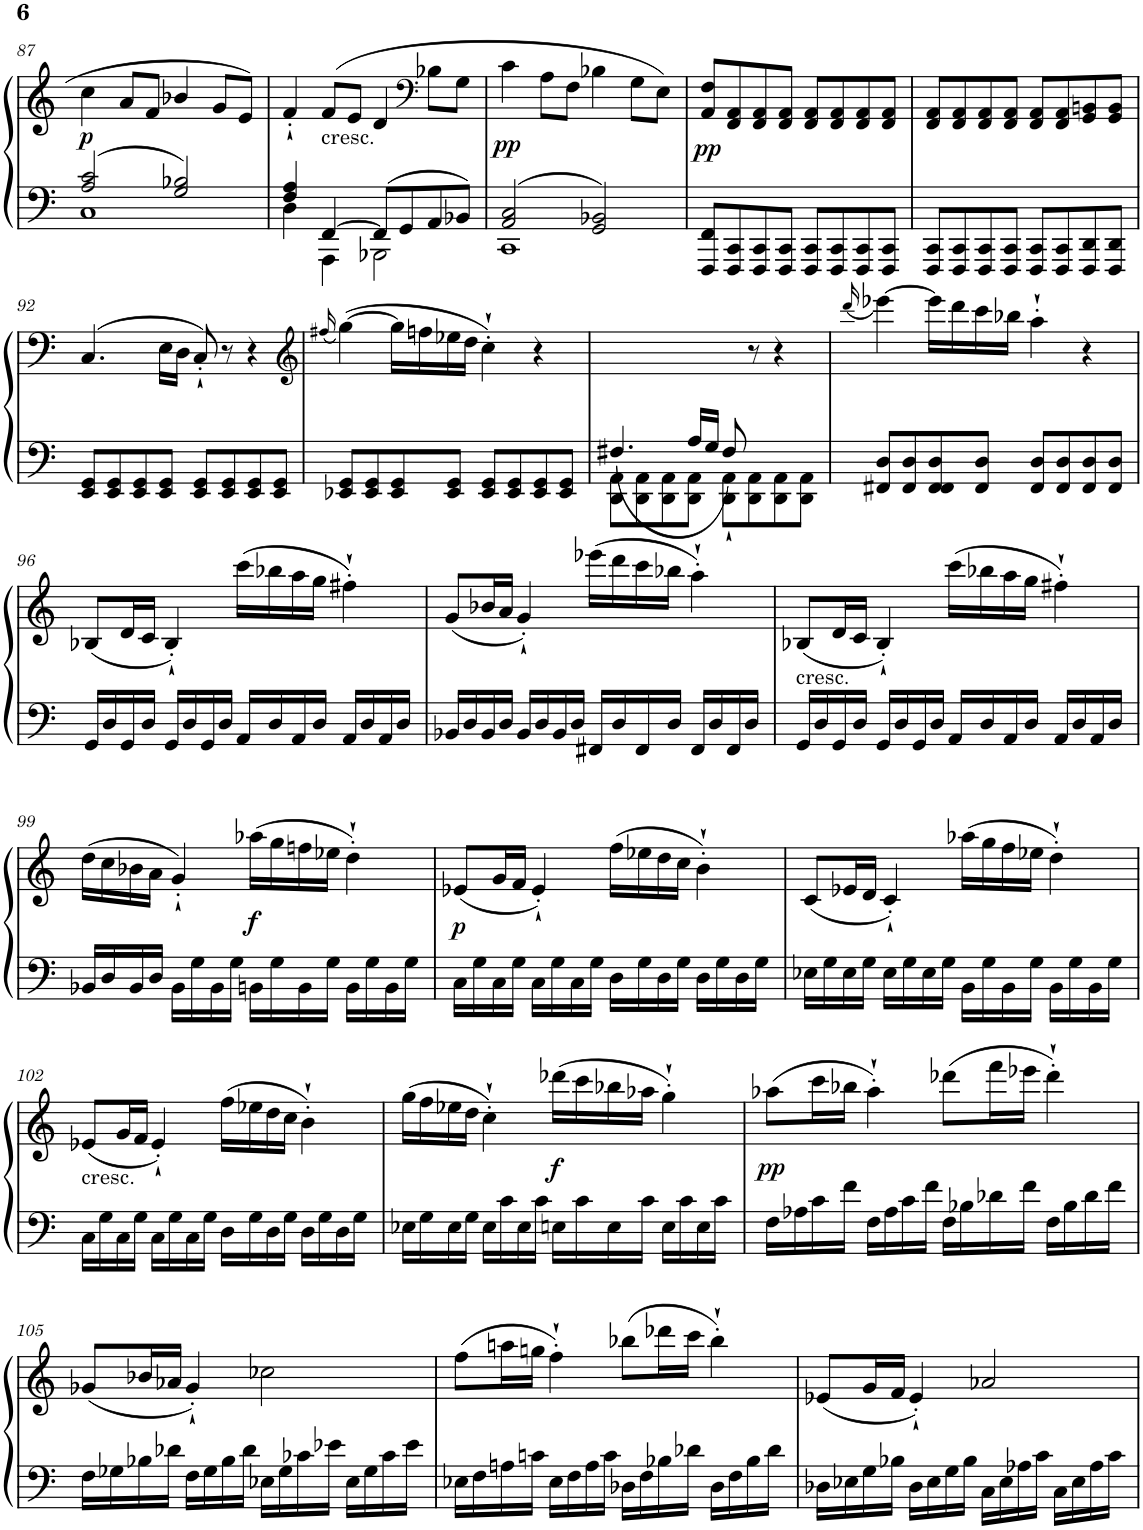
**kern	**kern	**dynam
*part1	*part1	*part1
*staff2	*staff1	*staff1/2
*I"Piano	*	*
*I'Pno	*	*
!!LO:PB:g=z
*clefF4	*clefG2	*
*k[]	*k[]	*
*M4/4	*M4/4	*
=87	=87	=87
*^	*	*
!	!	!	!LO:DY:b
2A/ 2c/	1C	4cc\	p
.	.	8a/L	.
.	.	8f/J	.
2G/ 2B-X/	.	4b-X/	.
.	.	8g/L	.
.	.	8e/J	.
=88	=88	=88	=88
4F/ 4A/	4D\	4f'`/	.
!	!	!LO:TX:b:t=cresc.	!
[4FF/	4AAA\	(8f/L	.
.	.	8e/J	.
8FF/L]	2BBB-X\	4d/	.
8GG/	.	.	.
*	*	*clefF4	*
8AA/	.	8B-X\L	.
8BB-X/J	.	8G\J	.
=89	=89	=89	=89
!	!	!	!LO:DY:b
2AA/ 2C/	1CC	4c\	pp
.	.	8A\L	.
.	.	8F\J	.
2GG/ 2BB-X/	.	4B-X\	.
.	.	8G\L	.
.	.	8E\J)	.
*v	*v	*	*
=90	=90	=90
!	!	!LO:DY:b
8FFF/ 8FF/L	8AA/ 8F/L	pp
8FFF/ 8CC/	8FF/ 8AA/	.
8FFF/ 8CC/	8FF/ 8AA/	.
8FFF/ 8CC/J	8FF/ 8AA/J	.
8FFF/ 8CC/L	8FF/ 8AA/L	.
8FFF/ 8CC/	8FF/ 8AA/	.
8FFF/ 8CC/	8FF/ 8AA/	.
8FFF/ 8CC/J	8FF/ 8AA/J	.
=91	=91	=91
8FFF/ 8CC/L	8FF/ 8AA/L	.
8FFF/ 8CC/	8FF/ 8AA/	.
8FFF/ 8CC/	8FF/ 8AA/	.
8FFF/ 8CC/J	8FF/ 8AA/J	.
8FFF/ 8CC/L	8FF/ 8AA/L	.
8FFF/ 8CC/	8FF/ 8AA/	.
8FFF/ 8DD/	8GG/ 8BBn/	.
8FFF/ 8DD/J	8GG/ 8BB/J	.
!!LO:LB:g=z
=92	=92	=92
8EE/ 8GG/L	(4.C/	.
8EE/ 8GG/	.	.
8EE/ 8GG/	.	.
8EE/ 8GG/J	16E\LL	.
.	16D\JJ	.
8EE/ 8GG/L	8C'`/)	.
8EE/ 8GG/	8r	.
8EE/ 8GG/	4r	.
8EE/ 8GG/J	.	.
=93	=93	=93
*	*clefG2	*
.	(16qff#X/	.
8EE-X/ 8GG/L	([4gg\)	.
8EE-/ 8GG/	.	.
8EE-/ 8GG/	16gg\LL]	.
.	16ffn\	.
8EE-/ 8GG/J	16ee-X\	.
.	16dd\JJ	.
8EE-/ 8GG/L	4cc'`\)	.
8EE-/ 8GG/	.	.
8EE-/ 8GG/	4r	.
8EE-/ 8GG/J	.	.
=94	=94	=94
*^	*	*
4.F#X/	8DD\ 8AA\L	8ryy	.
.	8DD\ 8AA\	.	.
.	8DD\ 8AA\	.	.
16A/LL	8DD\ 8AA\J	.	.
16G/JJ	.	.	.
8F#'`/	8DD\ 8AA\L	.	.
4.ryy	8DD\ 8AA\	8r	.
.	8DD\ 8AA\	4r	.
.	8DD\ 8AA\J	.	.
*v	*v	*	*
=95	=95	=95
.	(16qddd/	.
8FF#X/ 8D/L	[4eee-X\)	.
8FF#/ 8D/	.	.
8FF#/ 8FF#/ 8D/	16eee-\LL]	.
.	16ddd\	.
8FF#/ 8D/J	16ccc\	.
.	16bb-X\JJ	.
8FF#/ 8D/L	4aa'`\	.
8FF#/ 8D/	.	.
8FF#/ 8D/	4r	.
8FF#/ 8D/J	.	.
!!LO:LB:g=z
=96	=96	=96
16GG/LL	(8B-X/L	.
16D/	.	.
16GG/	16d/L	.
16D/JJ	16c/JJ	.
16GG/LL	4B-'`/)	.
16D/	.	.
16GG/	.	.
16D/JJ	.	.
16AA/LL	(16ccc\LL	.
16D/	16bb-X\	.
16AA/	16aa\	.
16D/JJ	16gg\JJ	.
16AA/LL	4ff#X'`\)	.
16D/	.	.
16AA/	.	.
16D/JJ	.	.
=97	=97	=97
16BB-X/LL	(8g/L	.
16D/	.	.
16BB-/	16b-X/L	.
16D/JJ	16a/JJ	.
16BB-/LL	4g'`/)	.
16D/	.	.
16BB-/	.	.
16D/JJ	.	.
16FF#X/LL	(16eee-X\LL	.
16D/	16ddd\	.
16FF#/	16ccc\	.
16D/JJ	16bb-X\JJ	.
16FF#/LL	4aa'`\)	.
16D/	.	.
16FF#/	.	.
16D/JJ	.	.
=98	=98	=98
!	!LO:TX:b:t=cresc.	!
16GG/LL	(8B-X/L	.
16D/	.	.
16GG/	16d/L	.
16D/JJ	16c/JJ	.
16GG/LL	4B-'`/)	.
16D/	.	.
16GG/	.	.
16D/JJ	.	.
16AA/LL	(16ccc\LL	.
16D/	16bb-X\	.
16AA/	16aa\	.
16D/JJ	16gg\JJ	.
16AA/LL	4ff#X'`\)	.
16D/	.	.
16AA/	.	.
16D/JJ	.	.
!!LO:LB:g=z
=99	=99	=99
16BB-X/LL	(16dd\LL	.
16D/	16cc\	.
16BB-/	16b-X\	.
16D/JJ	16a\JJ	.
16BB-\LL	4g'`/)	.
16G\	.	.
16BB-\	.	.
16G\JJ	.	.
!	!	!LO:DY:b
16BBn\LL	(16aa-X\LL	f
16G\	16gg\	.
16BB\	16ffn\	.
16G\JJ	16ee-X\JJ	.
16BB\LL	4dd'`\)	.
16G\	.	.
16BB\	.	.
16G\JJ	.	.
=100	=100	=100
!	!	!LO:DY:b
16C\LL	(8e-X/L	p
16G\	.	.
16C\	16g/L	.
16G\JJ	16f/JJ	.
16C\LL	4e-'`/)	.
16G\	.	.
16C\	.	.
16G\JJ	.	.
16D\LL	(16ff\LL	.
16G\	16ee-X\	.
16D\	16dd\	.
16G\JJ	16cc\JJ	.
16D\LL	4b'`\)	.
16G\	.	.
16D\	.	.
16G\JJ	.	.
=101	=101	=101
16E-X\LL	(8c/L	.
16G\	.	.
16E-\	16e-X/L	.
16G\JJ	16d/JJ	.
16E-\LL	4c'`/)	.
16G\	.	.
16E-\	.	.
16G\JJ	.	.
16BB\LL	(16aa-X\LL	.
16G\	16gg\	.
16BB\	16ff\	.
16G\JJ	16ee-X\JJ	.
16BB\LL	4dd'`\)	.
16G\	.	.
16BB\	.	.
16G\JJ	.	.
!!LO:LB:g=z
=102	=102	=102
!	!LO:TX:b:t=cresc.	!
16C\LL	(8e-X/L	.
16G\	.	.
16C\	16g/L	.
16G\JJ	16f/JJ	.
16C\LL	4e-'`/)	.
16G\	.	.
16C\	.	.
16G\JJ	.	.
16D\LL	(16ff\LL	.
16G\	16ee-X\	.
16D\	16dd\	.
16G\JJ	16cc\JJ	.
16D\LL	4b'`\)	.
16G\	.	.
16D\	.	.
16G\JJ	.	.
=103	=103	=103
16E-X\LL	(16gg\LL	.
16G\	16ff\	.
16E-\	16ee-X\	.
16G\JJ	16dd\JJ	.
16E-\LL	4cc'`\)	.
16c\	.	.
16E-\	.	.
16c\JJ	.	.
!	!	!LO:DY:b
16En\LL	(16ddd-X\LL	f
16c\	16ccc\	.
16E\	16bb-X\	.
16c\JJ	16aa-X\JJ	.
16E\LL	4gg'`\)	.
16c\	.	.
16E\	.	.
16c\JJ	.	.
=104	=104	=104
!	!	!LO:DY:b
16F\LL	(8aa-X\L	pp
16A-X\	.	.
16c\	16ccc\L	.
16f\JJ	16bb-X\JJ	.
16F\LL	4aa-'`\)	.
16A-\	.	.
16c\	.	.
16f\JJ	.	.
16F\LL	(8ddd-X\L	.
16B-X\	.	.
16d-X\	16fff\L	.
16f\JJ	16eee-X\JJ	.
16F\LL	4ddd-'`\)	.
16B-\	.	.
16d-\	.	.
16f\JJ	.	.
!!LO:LB:g=z
=105	=105	=105
16F\LL	(8g-X/L	.
16G-X\	.	.
16B-X\	16b-X/L	.
16d-X\JJ	16a-X/JJ	.
16F\LL	4g-'`/)	.
16G-\	.	.
16B-\	.	.
16d-\JJ	.	.
16E-X\LL	2cc-X\	.
16G-\	.	.
16c-X\	.	.
16e-X\JJ	.	.
16E-\LL	.	.
16G-\	.	.
16c-\	.	.
16e-\JJ	.	.
=106	=106	=106
16E-X\LL	(8ff\L	.
16F\	.	.
16An\	16aan\L	.
16cn\JJ	16ggn\JJ	.
16E-\LL	4ff'`\)	.
16F\	.	.
16A\	.	.
16c\JJ	.	.
16D-X\LL	(8bb-X\L	.
16F\	.	.
16B-X\	16ddd-X\L	.
16d-X\JJ	16ccc\JJ	.
16D-\LL	4bb-'`\)	.
16F\	.	.
16B-\	.	.
16d-\JJ	.	.
=107	=107	=107
16D-X\LL	(8e-X/L	.
16E-X\	.	.
16G\	16g/L	.
16B-X\JJ	16f/JJ	.
16D-\LL	4e-'`/)	.
16E-\	.	.
16G\	.	.
16B-\JJ	.	.
16C\LL	2a-X/	.
16E-\	.	.
16A-X\	.	.
16c\JJ	.	.
16C\LL	.	.
16E-\	.	.
16A-\	.	.
16c\JJ	.	.
=	=	=
*-	*-	*-
